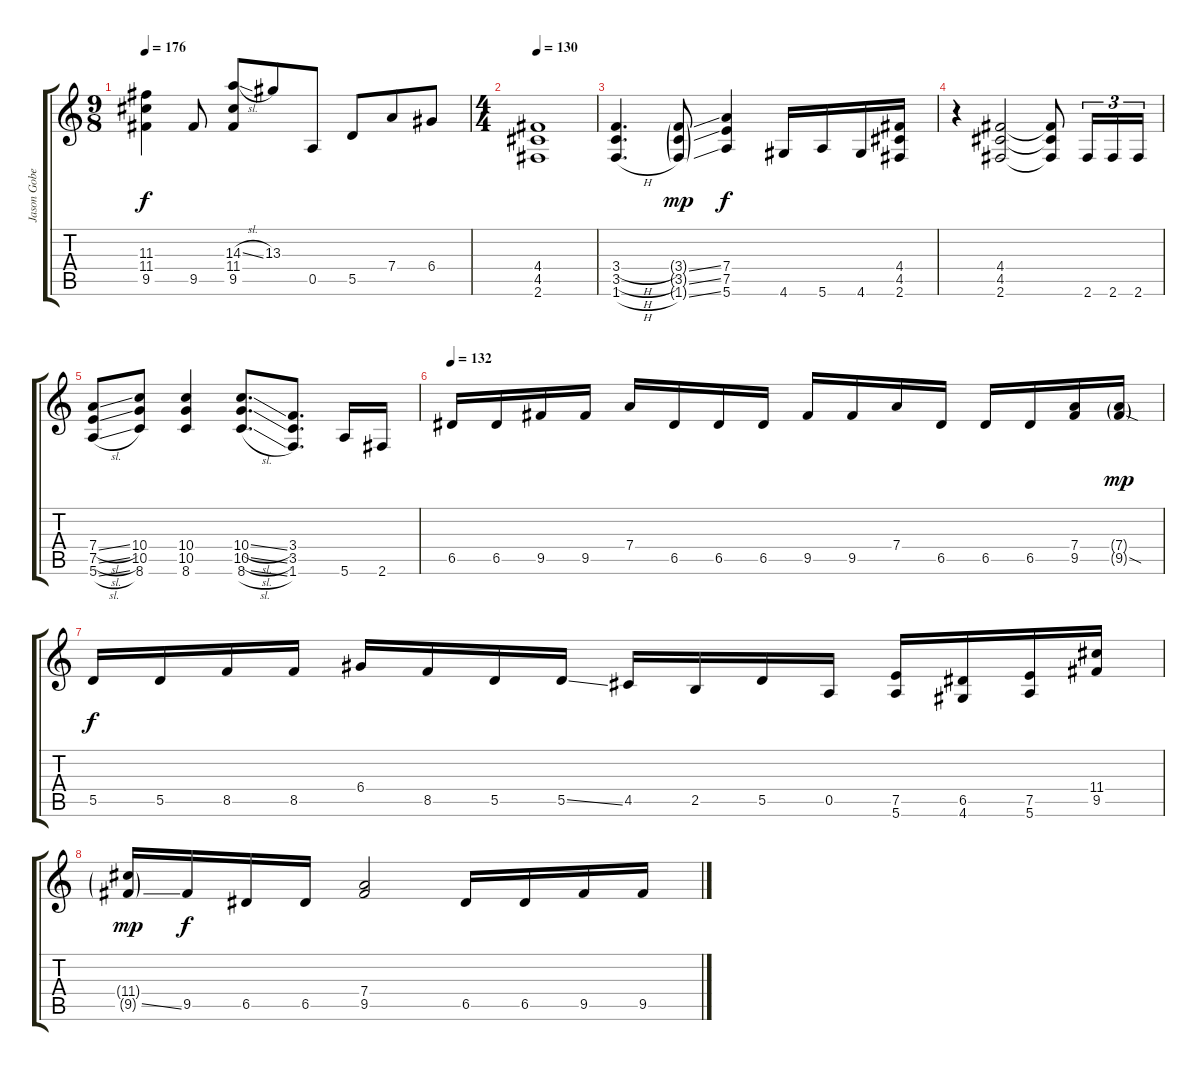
\track ("Jason Gobel" "Jason Gobe") {instrument distortionguitar}
\staff {score tabs}
\tuning (E4 B3 G3 D3 A2 E2) {hide}
\ts (9 8)
\tempo 176
\clef g2
\ks c
(11.3 11.4 9.5).4{dy f} 9.5.8 (14.3{sl} 11.4 9.5).8 13.3.8 0.5.8 5.5.8 7.4.8 6.4.8 |
\ts (4 4)
\tempo 130
(4.4 4.5 2.6).1 |
(3.4{h} 3.5{h} 1.6{h}).4{d} (3.4{ss g} 3.5{ss g} 1.6{ss g}).8{dy mp} (7.4 7.5 5.6).4{dy f} 4.6.16 5.6.16 4.6.16 (4.4 4.5 2.6).16 |
r.4 (4.4 4.5 2.6).2 (4.4{t} 4.5{t} 2.6{t}).8 2.6.16{tu (3 2)} 2.6.16{tu (3 2)} 2.6.16{tu (3 2)} |
(7.4{sl} 7.5{sl} 5.6{sl}).8 (10.4 10.5 8.6).8 (10.4 10.5 8.6).4 (10.4{sl} 10.5{sl} 8.6{sl}).8{d} (3.4 3.5 1.6).8{d} 5.6.16 2.6.16 |
\tempo 132
6.5.16 6.5.16 9.5.16 9.5.16 7.4.16 6.5.16 6.5.16 6.5.16 9.5.16 9.5.16 7.4.16 6.5.16 6.5.16 6.5.16 (7.4 9.5).16 (7.4{g} 9.5{sod g}).16{dy mp} |
5.5.16{dy f} 5.5.16 8.5.16 8.5.16 6.4.16 8.5.16 5.5.16 5.5{ss}.16 4.5.16 2.5.16 5.5.16 0.5.16 (7.5 5.6).16 (6.5 4.6).16 (7.5 5.6).16 (11.4 9.5).16 |
(11.4{g} 9.5{ss g}).16{dy mp} 9.5.16{dy f} 6.5.16 6.5.16 (7.4 9.5).2 6.5.16 6.5.16 9.5.16 9.5.16
